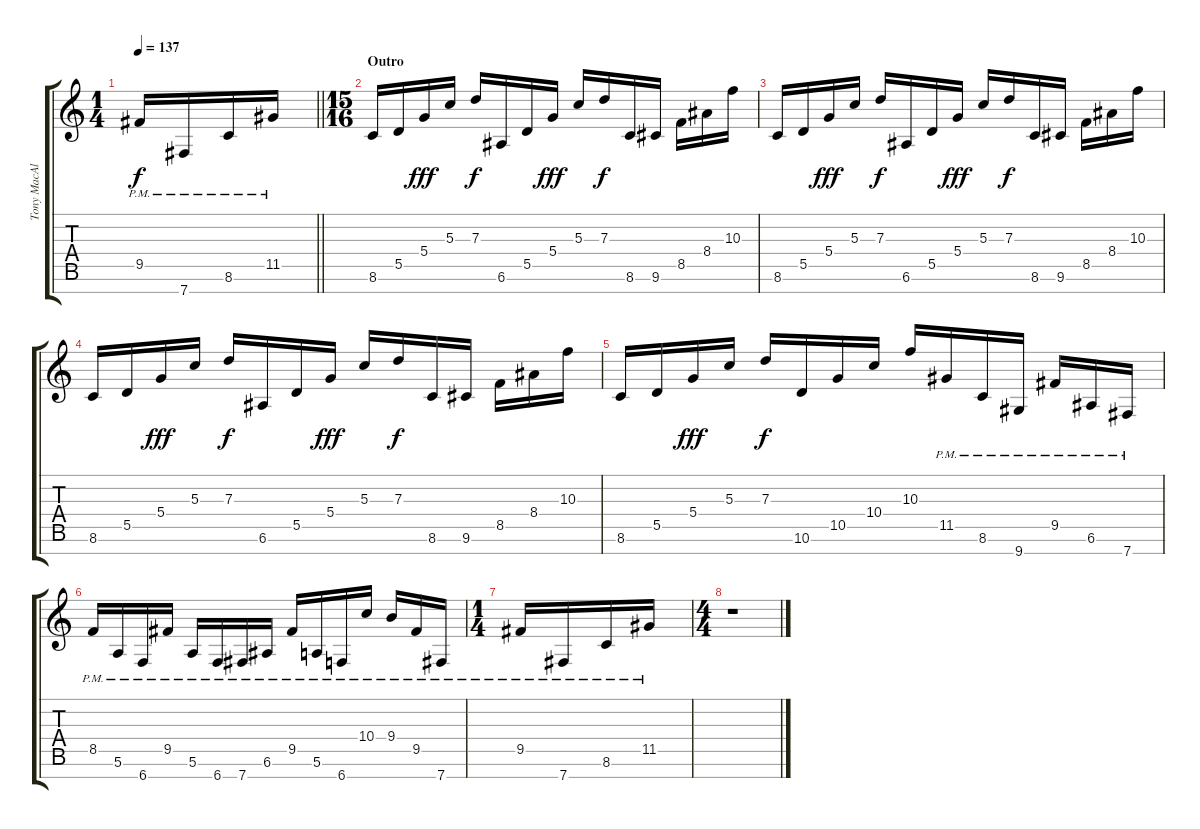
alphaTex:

\track ("Tony MacAlpine" "Tony MacAl") {instrument distortionguitar}
\staff {score tabs}
\tuning (E4 B3 G3 D3 A2 E2 B1) {hide}
\ts (1 4)
\tempo 137
\clef g2
\barLineRight lightlight
\ks c
9.5{pm}.16{dy f} 7.7{pm}.16 8.6{pm}.16 11.5{pm}.16 |
\ts (15 16)
\section ("" "Outro")
8.6.16 5.5.16 5.4.16{dy fff} 5.3.16 7.3.16{dy f} 6.6.16 5.5.16 5.4.16{dy fff} 5.3.16 7.3.16{dy f} 8.6.16 9.6.16 8.5.16 8.4.16 10.3.16 |
8.6.16 5.5.16 5.4.16{dy fff} 5.3.16 7.3.16{dy f} 6.6.16 5.5.16 5.4.16{dy fff} 5.3.16 7.3.16{dy f} 8.6.16 9.6.16 8.5.16 8.4.16 10.3.16 |
8.6.16 5.5.16 5.4.16{dy fff} 5.3.16 7.3.16{dy f} 6.6.16 5.5.16 5.4.16{dy fff} 5.3.16 7.3.16{dy f} 8.6.16 9.6.16 8.5.16 8.4.16 10.3.16 |
8.6.16 5.5.16 5.4.16{dy fff} 5.3.16 7.3.16{dy f} 10.6.16 10.5.16 10.4.16 10.3.16 11.5{pm}.16 8.6{pm}.16 9.7{pm}.16 9.5{pm}.16 6.6{pm}.16 7.7{pm}.16 |
8.5{pm}.16 5.6{pm}.16 6.7{pm}.16 9.5{pm}.16 5.6{pm}.16 6.7{pm}.16 7.7{pm}.16 6.6{pm}.16 9.5{pm}.16 5.6{pm}.16 6.7{pm}.16 10.4{pm}.16 9.4{pm}.16 9.5{pm}.16 7.7{pm}.16 |
\ts (1 4)
9.5{pm}.16 7.7{pm}.16 8.6{pm}.16 11.5{pm}.16 |
\ts (4 4)
r.1
